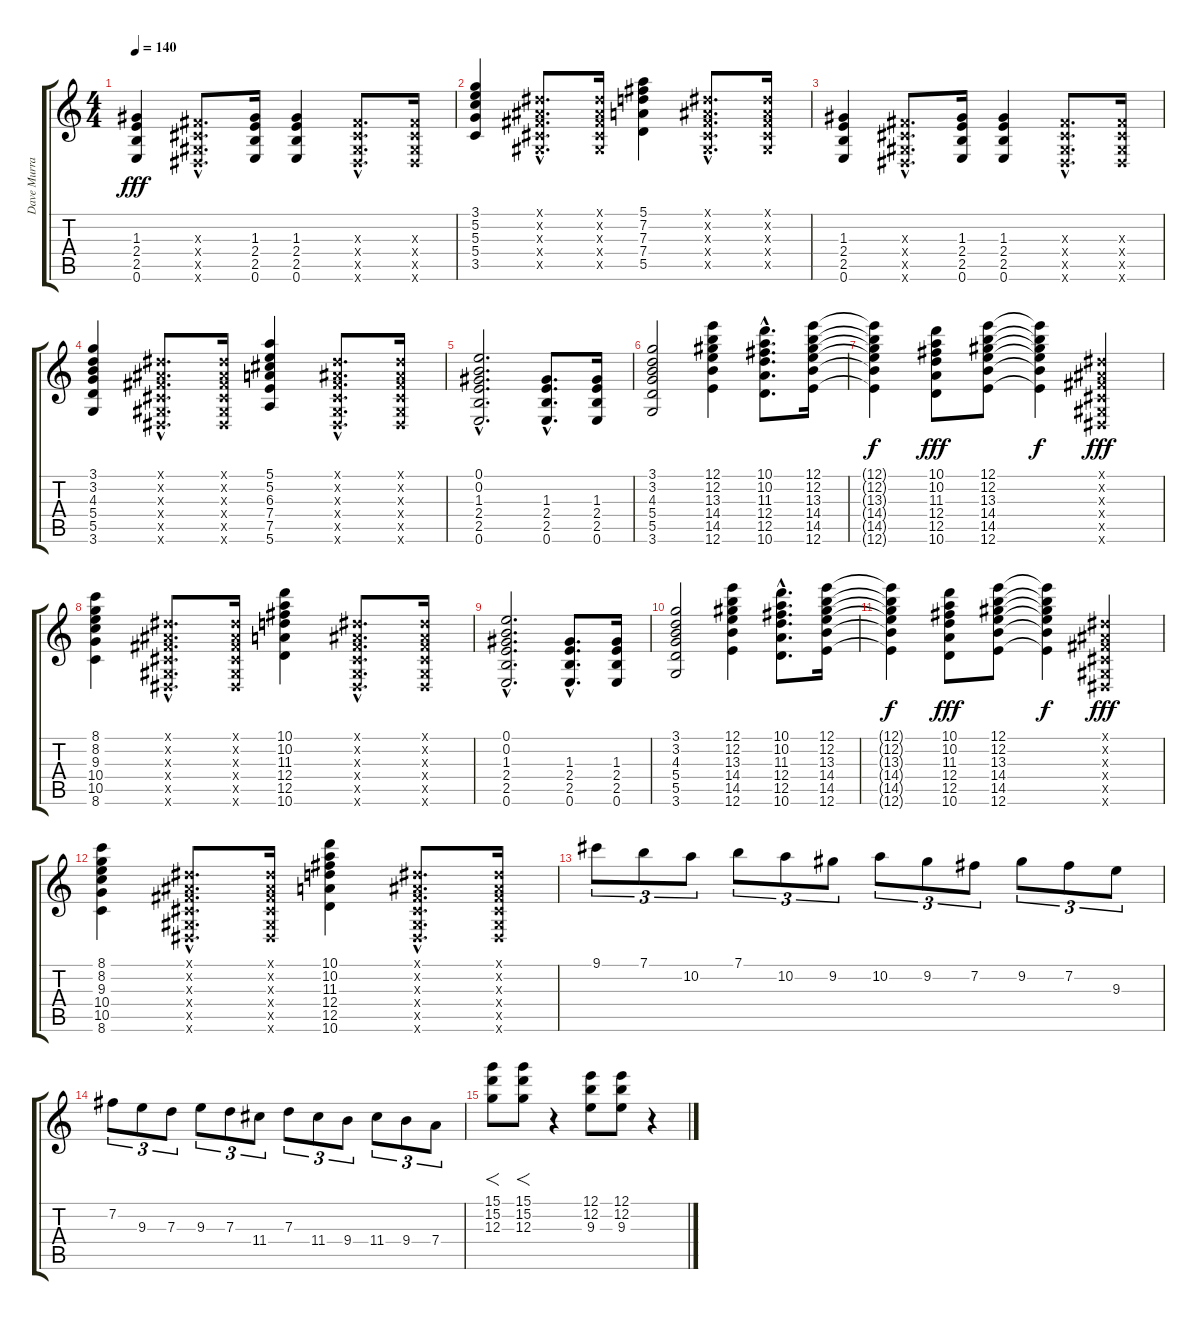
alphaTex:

\track ("Dave Murray" "Dave Murra") {instrument overdrivenguitar}
\staff {score tabs}
\tuning (E4 B3 G3 D3 A2 E2) {hide}
\ts (4 4)
\tempo 140
\clef g2
\ks c
(1.3 2.4 2.5 0.6).4{dy fff} (-1.3{hac x} -1.4{hac x} -1.5{hac x} -1.6{hac x}).8{d} (1.3 2.4 2.5 0.6).16 (1.3 2.4 2.5 0.6).4 (-1.3{hac x} -1.4{hac x} -1.5{hac x} -1.6{hac x}).8{d} (-1.3{x} -1.4{x} -1.5{x} -1.6{x}).16 |
(3.1 5.2 5.3 5.4 3.5).4 (-1.1{hac x} -1.2{hac x} -1.3{hac x} -1.4{hac x} -1.5{hac x}).8{d} (-1.1{x} -1.2{x} -1.3{x} -1.4{x} -1.5{x}).16 (5.1 7.2 7.3 7.4 5.5).4 (-1.1{hac x} -1.2{hac x} -1.3{hac x} -1.4{hac x} -1.5{hac x}).8{d} (-1.1{x} -1.2{x} -1.3{x} -1.4{x} -1.5{x}).16 |
(1.3 2.4 2.5 0.6).4 (-1.3{hac x} -1.4{hac x} -1.5{hac x} -1.6{hac x}).8{d} (1.3 2.4 2.5 0.6).16 (1.3 2.4 2.5 0.6).4 (-1.3{hac x} -1.4{hac x} -1.5{hac x} -1.6{hac x}).8{d} (-1.3{x} -1.4{x} -1.5{x} -1.6{x}).16 |
(3.1 3.2 4.3 5.4 5.5 3.6).4 (-1.1{hac x} -1.2{hac x} -1.3{hac x} -1.4{hac x} -1.5{hac x} -1.6{hac x}).8{d} (-1.1{x} -1.2{x} -1.3{x} -1.4{x} -1.5{x} -1.6{x}).16 (5.1 5.2 6.3 7.4 7.5 5.6).4 (-1.1{hac x} -1.2{hac x} -1.3{hac x} -1.4{hac x} -1.5{hac x} -1.6{hac x}).8{d} (-1.1{x} -1.2{x} -1.3{x} -1.4{x} -1.5{x} -1.6{x}).16 |
(0.1{hac} 0.2{hac} 1.3{hac} 2.4{hac} 2.5{hac} 0.6{hac}).2{d} (1.3{hac} 2.4{hac} 2.5{hac} 0.6{hac}).8{d} (1.3 2.4 2.5 0.6).16 |
(3.1 3.2 4.3 5.4 5.5 3.6).2 (12.1 12.2 13.3 14.4 14.5 12.6).4 (10.1{hac} 10.2{hac} 11.3{hac} 12.4{hac} 12.5{hac} 10.6{hac}).8{d} (12.1 12.2 13.3 14.4 14.5 12.6).16 |
(12.1{t} 12.2{t} 13.3{t} 14.4{t} 14.5{t} 12.6{t}).4{dy f} (10.1 10.2 11.3 12.4 12.5 10.6).8{dy fff} (12.1 12.2 13.3 14.4 14.5 12.6).8 (12.1{t} 12.2{t} 13.3{t} 14.4{t} 14.5{t} 12.6{t}).4{dy f} (-1.1{x} -1.2{x} -1.3{x} -1.4{x} -1.5{x} -1.6{x}).4{dy fff} |
(8.1 8.2 9.3 10.4 10.5 8.6).4 (-1.1{hac x} -1.2{hac x} -1.3{hac x} -1.4{hac x} -1.5{hac x} -1.6{hac x}).8{d} (-1.1{x} -1.2{x} -1.3{x} -1.4{x} -1.5{x} -1.6{x}).16 (10.1 10.2 11.3 12.4 12.5 10.6).4 (-1.1{hac x} -1.2{hac x} -1.3{hac x} -1.4{hac x} -1.5{hac x} -1.6{hac x}).8{d} (-1.1{x} -1.2{x} -1.3{x} -1.4{x} -1.5{x} -1.6{x}).16 |
(0.1{hac} 0.2{hac} 1.3{hac} 2.4{hac} 2.5{hac} 0.6{hac}).2{d} (1.3{hac} 2.4{hac} 2.5{hac} 0.6{hac}).8{d} (1.3 2.4 2.5 0.6).16 |
(3.1 3.2 4.3 5.4 5.5 3.6).2 (12.1 12.2 13.3 14.4 14.5 12.6).4 (10.1{hac} 10.2{hac} 11.3{hac} 12.4{hac} 12.5{hac} 10.6{hac}).8{d} (12.1 12.2 13.3 14.4 14.5 12.6).16 |
(12.1{t} 12.2{t} 13.3{t} 14.4{t} 14.5{t} 12.6{t}).4{dy f} (10.1 10.2 11.3 12.4 12.5 10.6).8{dy fff} (12.1 12.2 13.3 14.4 14.5 12.6).8 (12.1{t} 12.2{t} 13.3{t} 14.4{t} 14.5{t} 12.6{t}).4{dy f} (-1.1{x} -1.2{x} -1.3{x} -1.4{x} -1.5{x} -1.6{x}).4{dy fff} |
(8.1 8.2 9.3 10.4 10.5 8.6).4 (-1.1{hac x} -1.2{hac x} -1.3{hac x} -1.4{hac x} -1.5{hac x} -1.6{hac x}).8{d} (-1.1{x} -1.2{x} -1.3{x} -1.4{x} -1.5{x} -1.6{x}).16 (10.1 10.2 11.3 12.4 12.5 10.6).4 (-1.1{hac x} -1.2{hac x} -1.3{hac x} -1.4{hac x} -1.5{hac x} -1.6{hac x}).8{d} (-1.1{x} -1.2{x} -1.3{x} -1.4{x} -1.5{x} -1.6{x}).16 |
9.1.8{tu (3 2)} 7.1.8{tu (3 2)} 10.2.8{tu (3 2)} 7.1.8{tu (3 2)} 10.2.8{tu (3 2)} 9.2.8{tu (3 2)} 10.2.8{tu (3 2)} 9.2.8{tu (3 2)} 7.2.8{tu (3 2)} 9.2.8{tu (3 2)} 7.2.8{tu (3 2)} 9.3.8{tu (3 2)} |
7.2.8{tu (3 2)} 9.3.8{tu (3 2)} 7.3.8{tu (3 2)} 9.3.8{tu (3 2)} 7.3.8{tu (3 2)} 11.4.8{tu (3 2)} 7.3.8{tu (3 2)} 11.4.8{tu (3 2)} 9.4.8{tu (3 2)} 11.4.8{tu (3 2)} 9.4.8{tu (3 2)} 7.4.8{tu (3 2)} |
(15.1 15.2 12.3).8{f} (15.1 15.2 12.3).8{f} r.4 (12.1 12.2 9.3).8 (12.1 12.2 9.3).8 r.4
